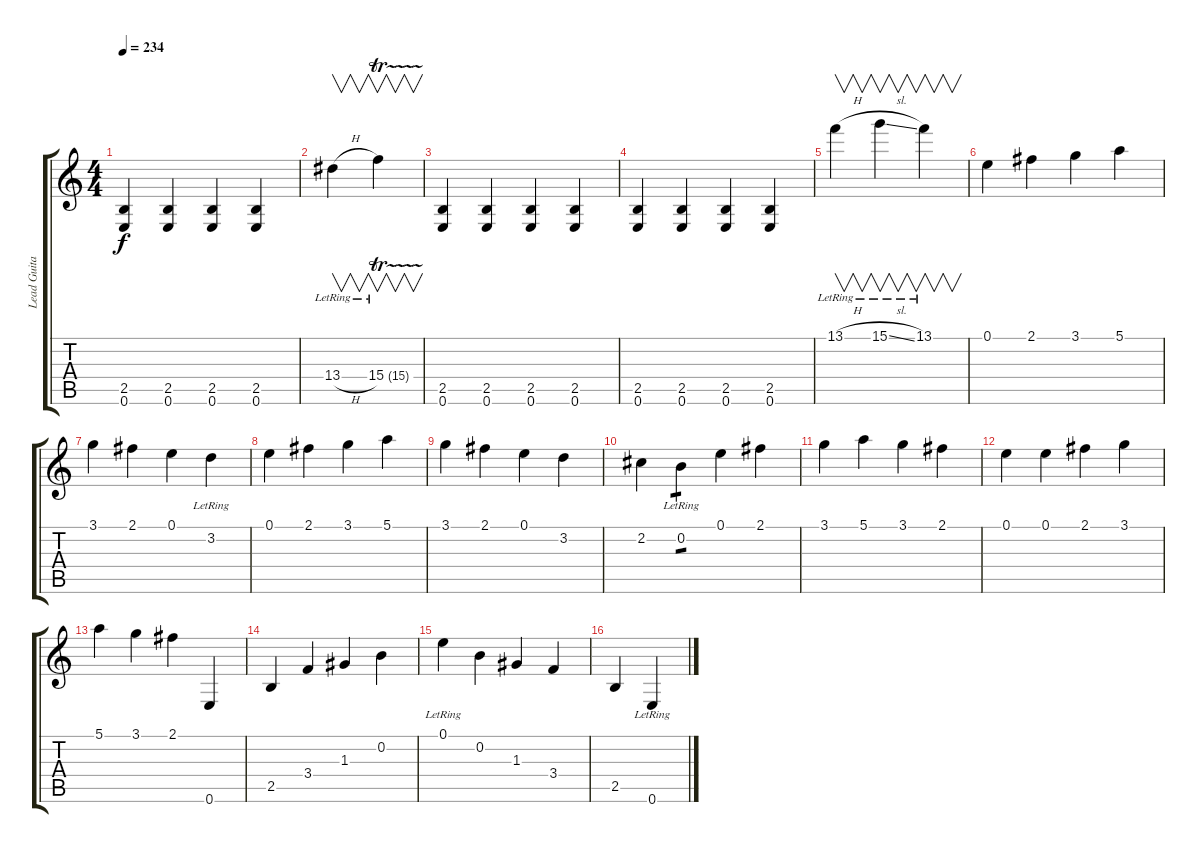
\track ("Lead Guitar" "Lead Guita") {instrument overdrivenguitar}
\staff {score tabs}
\tuning (E4 B3 G3 D3 A2 E2) {hide}
\ts (4 4)
\tempo 234
\clef g2
\ks c
(2.5 0.6).4{dy f} (2.5 0.6).4 (2.5 0.6).4 (2.5 0.6).4 |
13.4{h lr}.4{v} 15.4{tr (15 32) lr}.4{v} |
(2.5 0.6).4 (2.5 0.6).4 (2.5 0.6).4 (2.5 0.6).4 |
(2.5 0.6).4 (2.5 0.6).4 (2.5 0.6).4 (2.5 0.6).4 |
13.1{h lr}.4{v} 15.1{sl lr}.4{v} 13.1{lr}.4{v} |
0.1.4 2.1.4 3.1.4 5.1.4 |
3.1.4 2.1.4 0.1.4 3.2{lr}.4 |
0.1.4 2.1.4 3.1.4 5.1.4 |
3.1.4 2.1.4 0.1.4 3.2.4 |
2.2.4 0.2{lr}.4{tp 1} 0.1.4 2.1.4 |
3.1.4 5.1.4 3.1.4 2.1.4 |
0.1.4 0.1.4 2.1.4 3.1.4 |
5.1.4 3.1.4 2.1.4 0.6.4 |
2.5.4 3.4.4 1.3.4 0.2.4 |
0.1{lr}.4 0.2.4 1.3.4 3.4.4 |
2.5.4 0.6{lr}.4
